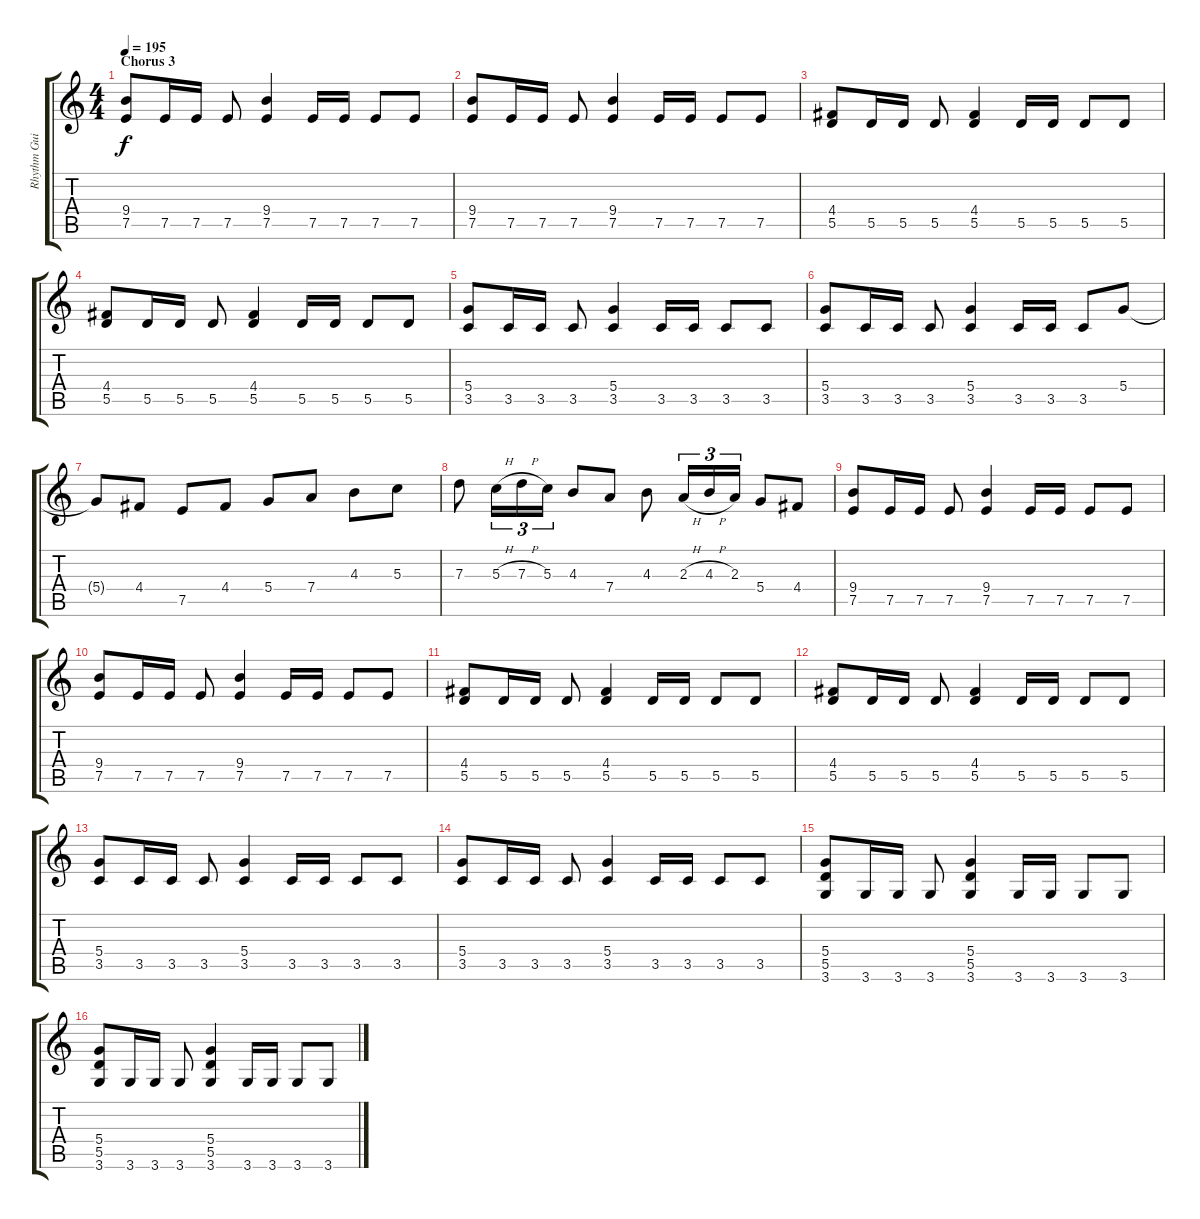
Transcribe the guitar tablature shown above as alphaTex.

\track ("Rhythm Guitar 1" "Rhythm Gui") {instrument distortionguitar}
\staff {score tabs}
\tuning (E4 B3 G3 D3 A2 E2) {hide}
\ts (4 4)
\section ("" "Chorus 3")
\tempo 195
\clef g2
\ks c
(9.4 7.5).8{dy f} 7.5.16 7.5.16 7.5.8 (9.4 7.5).4 7.5.16 7.5.16 7.5.8 7.5.8 |
(9.4 7.5).8 7.5.16 7.5.16 7.5.8 (9.4 7.5).4 7.5.16 7.5.16 7.5.8 7.5.8 |
(4.4 5.5).8 5.5.16 5.5.16 5.5.8 (4.4 5.5).4 5.5.16 5.5.16 5.5.8 5.5.8 |
(4.4 5.5).8 5.5.16 5.5.16 5.5.8 (4.4 5.5).4 5.5.16 5.5.16 5.5.8 5.5.8 |
(5.4 3.5).8 3.5.16 3.5.16 3.5.8 (5.4 3.5).4 3.5.16 3.5.16 3.5.8 3.5.8 |
(5.4 3.5).8 3.5.16 3.5.16 3.5.8 (5.4 3.5).4 3.5.16 3.5.16 3.5.8 5.4.8 |
5.4{t}.8 4.4.8 7.5.8 4.4.8 5.4.8 7.4.8 4.3.8 5.3.8 |
7.3.8 5.3{h}.16{tu (3 2)} 7.3{h}.16{tu (3 2)} 5.3.16{tu (3 2)} 4.3.8 7.4.8 4.3.8 2.3{h}.16{tu (3 2)} 4.3{h}.16{tu (3 2)} 2.3.16{tu (3 2)} 5.4.8 4.4.8 |
(9.4 7.5).8 7.5.16 7.5.16 7.5.8 (9.4 7.5).4 7.5.16 7.5.16 7.5.8 7.5.8 |
(9.4 7.5).8 7.5.16 7.5.16 7.5.8 (9.4 7.5).4 7.5.16 7.5.16 7.5.8 7.5.8 |
(4.4 5.5).8 5.5.16 5.5.16 5.5.8 (4.4 5.5).4 5.5.16 5.5.16 5.5.8 5.5.8 |
(4.4 5.5).8 5.5.16 5.5.16 5.5.8 (4.4 5.5).4 5.5.16 5.5.16 5.5.8 5.5.8 |
(5.4 3.5).8 3.5.16 3.5.16 3.5.8 (5.4 3.5).4 3.5.16 3.5.16 3.5.8 3.5.8 |
(5.4 3.5).8 3.5.16 3.5.16 3.5.8 (5.4 3.5).4 3.5.16 3.5.16 3.5.8 3.5.8 |
(5.4 5.5 3.6).8 3.6.16 3.6.16 3.6.8 (5.4 5.5 3.6).4 3.6.16 3.6.16 3.6.8 3.6.8 |
(5.4 5.5 3.6).8 3.6.16 3.6.16 3.6.8 (5.4 5.5 3.6).4 3.6.16 3.6.16 3.6.8 3.6.8
